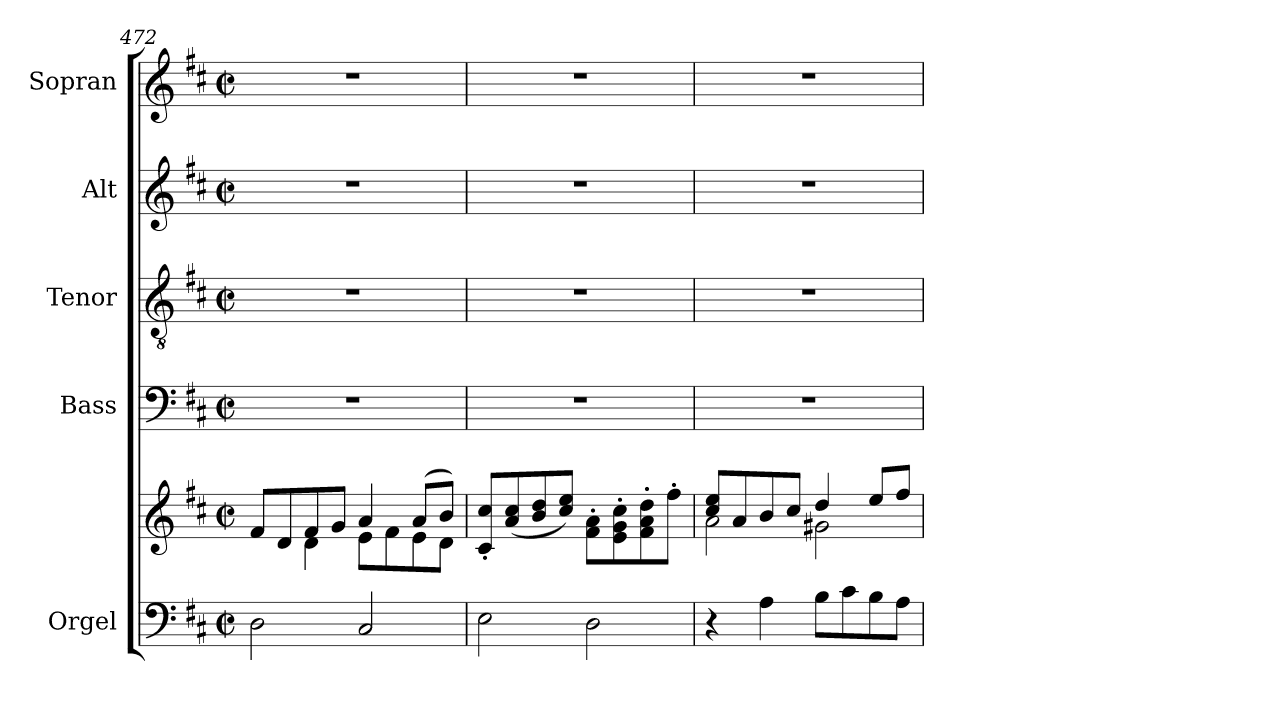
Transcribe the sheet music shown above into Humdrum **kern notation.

**kern	**kern	**kern	**kern	**kern	**kern
*part5	*part5	*part4	*part3	*part2	*part1
*staff6	*staff5	*staff4	*staff3	*staff2	*staff1
*I"Orgel	*	*I"Bass	*I"Tenor	*I"Alt	*I"Sopran
*I'Org.	*	*I'B.	*I'T.	*I'A.	*I'S.
!!LO:LB:g=z
*clefF4	*clefG2	*clefF4	*clefGv2	*clefG2	*clefG2
*k[f#c#]	*k[f#c#]	*k[f#c#]	*k[f#c#]	*k[f#c#]	*k[f#c#]
*D:	*D:	*D:	*D:	*D:	*D:
*M2/2	*M2/2	*M2/2	*M2/2	*M2/2	*M2/2
*met(c|)	*met(c|)	*met(c|)	*met(c|)	*met(c|)	*met(c|)
=472	=472	=472	=472	=472	=472
*	*^	*	*	*	*
2D\	8f#/L	4ryy	1r	1r	1r	1r
.	8d/	.	.	.	.	.
.	8f#/	4d\	.	.	.	.
.	8g/J	.	.	.	.	.
2C#/	4a/	8e\L	.	.	.	.
.	.	8f#\	.	.	.	.
.	(>8a/L	8e\	.	.	.	.
.	8b/J)	8d\J	.	.	.	.
*	*v	*v	*	*	*	*
=473	=473	=473	=473	=473	=473
2E\	8c#/'< 8cc#/'<L	1r	1r	1r	1r
.	(<8a/ 8cc#/	.	.	.	.
.	8b/ 8dd/	.	.	.	.
.	8cc#/ 8ee/J)	.	.	.	.
2D\	8f#\'> 8a\'>L	.	.	.	.
.	8e\'> 8g\'> 8cc#\'>	.	.	.	.
.	8f#\'> 8a\'> 8dd\'>	.	.	.	.
.	8ff#'>\J	.	.	.	.
=474	=474	=474	=474	=474	=474
*	*^	*	*	*	*
4r	8cc#/ 8ee/L	2a\	1r	1r	1r	1r
.	8a/	.	.	.	.	.
4A\	8b/	.	.	.	.	.
.	8cc#/J	.	.	.	.	.
8B\L	4dd/	2g#X\	.	.	.	.
8c#\	.	.	.	.	.	.
8B\	8ee/L	.	.	.	.	.
8A\J	8ff#/J	.	.	.	.	.
*	*v	*v	*	*	*	*
=	=	=	=	=	=
*-	*-	*-	*-	*-	*-
